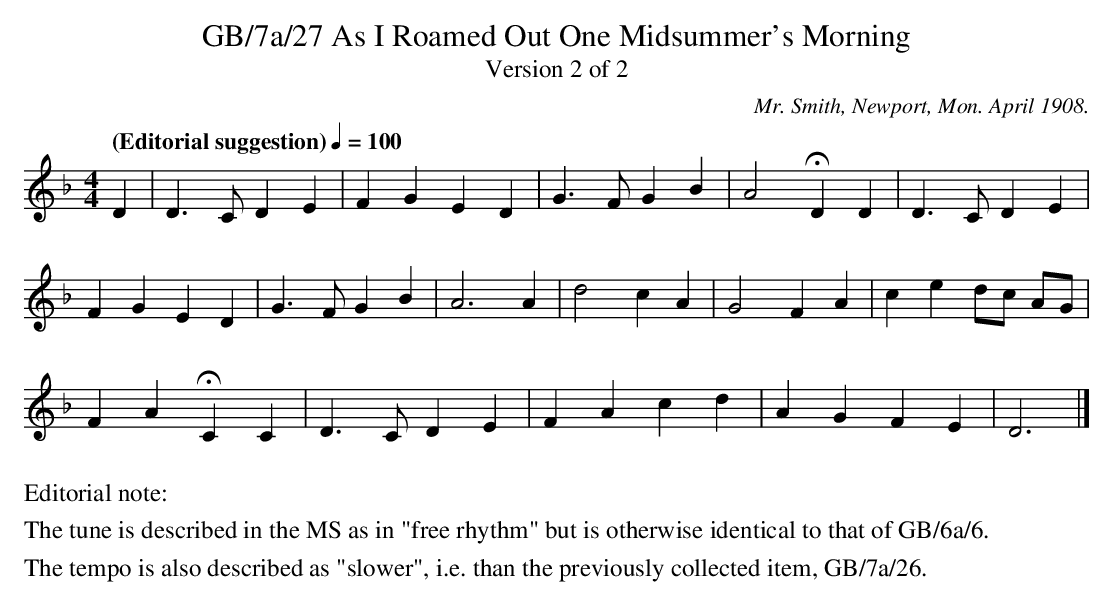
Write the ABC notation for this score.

X:1
T:GB/7a/27 As I Roamed Out One Midsummer's Morning
T:Version 2 of 2
C:Mr. Smith, Newport, Mon. April 1908.
L:1/4
Q:"(Editorial suggestion)" 1/4=100
M:4/4
K:Daeo
D | D3/2 C/ D E | F G E D | G3/2 F/ G B | A2 HD D | D3/2 C/ D E |
F G E D | G3/2 F/ G B | A3 A | d2 c A | G2 F A | c e d/c/ A/G/ |
F A HC C | D3/2 C/ D E | F A c d | A G F E | D3 |]
